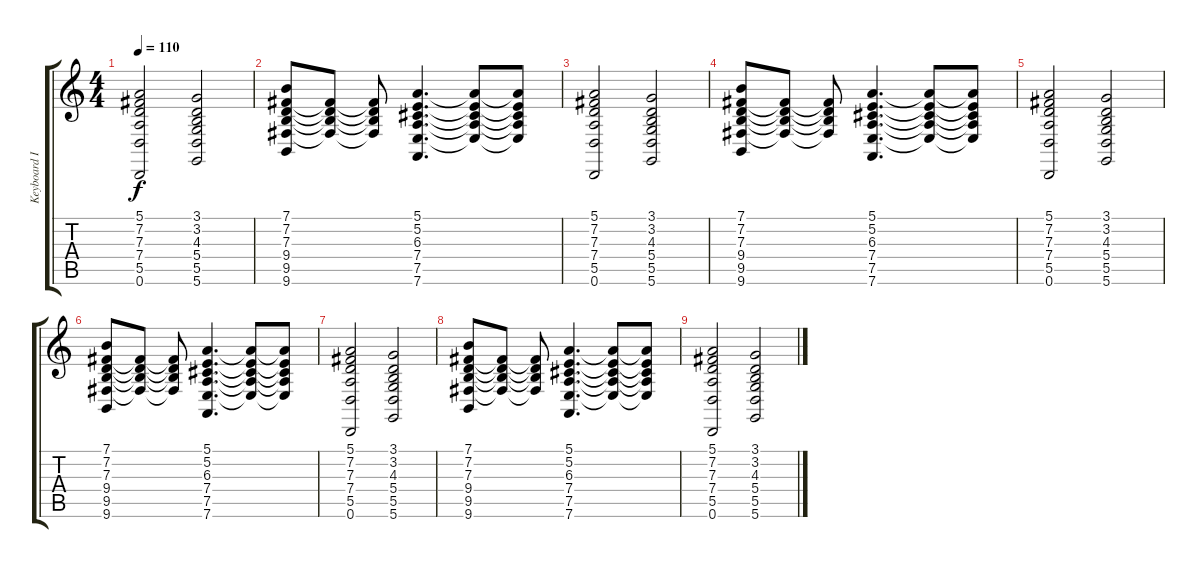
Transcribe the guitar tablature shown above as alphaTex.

\track ("Keyboard II" "Keyboard I") {instrument stringensemble2}
\staff {score tabs}
\tuning (E4 B3 G3 D3 A2 D2) {hide}
\ts (4 4)
\tempo 110
\clef g2
\ks c
(5.1 7.2 7.3 7.4 5.5 0.6).2{dy f} (3.1 3.2 4.3 5.4 5.5 5.6).2 |
(7.1 7.2 7.3 9.4 9.5 9.6).8 (7.2{t} 7.3{t} 9.4{t} 9.5{t}).8 (7.2{t} 7.3{t} 9.4{t} 9.5{t}).8 (5.1 5.2 6.3 7.4 7.5 7.6).4{d} (5.1{t} 5.2{t} 6.3{t} 7.4{t} 7.5{t}).8 (5.1{t} 5.2{t} 6.3{t} 7.4{t} 7.5{t}).8 |
(5.1 7.2 7.3 7.4 5.5 0.6).2 (3.1 3.2 4.3 5.4 5.5 5.6).2 |
(7.1 7.2 7.3 9.4 9.5 9.6).8 (7.2{t} 7.3{t} 9.4{t} 9.5{t}).8 (7.2{t} 7.3{t} 9.4{t} 9.5{t}).8 (5.1 5.2 6.3 7.4 7.5 7.6).4{d} (5.1{t} 5.2{t} 6.3{t} 7.4{t} 7.5{t}).8 (5.1{t} 5.2{t} 6.3{t} 7.4{t} 7.5{t}).8 |
(5.1 7.2 7.3 7.4 5.5 0.6).2 (3.1 3.2 4.3 5.4 5.5 5.6).2 |
(7.1 7.2 7.3 9.4 9.5 9.6).8 (7.2{t} 7.3{t} 9.4{t} 9.5{t}).8 (7.2{t} 7.3{t} 9.4{t} 9.5{t}).8 (5.1 5.2 6.3 7.4 7.5 7.6).4{d} (5.1{t} 5.2{t} 6.3{t} 7.4{t} 7.5{t}).8 (5.1{t} 5.2{t} 6.3{t} 7.4{t} 7.5{t}).8 |
(5.1 7.2 7.3 7.4 5.5 0.6).2{instrument synthbrass1} (3.1 3.2 4.3 5.4 5.5 5.6).2 |
(7.1 7.2 7.3 9.4 9.5 9.6).8 (7.2{t} 7.3{t} 9.4{t} 9.5{t}).8 (7.2{t} 7.3{t} 9.4{t} 9.5{t}).8 (5.1 5.2 6.3 7.4 7.5 7.6).4{d} (5.1{t} 5.2{t} 6.3{t} 7.4{t} 7.5{t}).8 (5.1{t} 5.2{t} 6.3{t} 7.4{t} 7.5{t}).8 |
(5.1 7.2 7.3 7.4 5.5 0.6).2 (3.1 3.2 4.3 5.4 5.5 5.6).2
